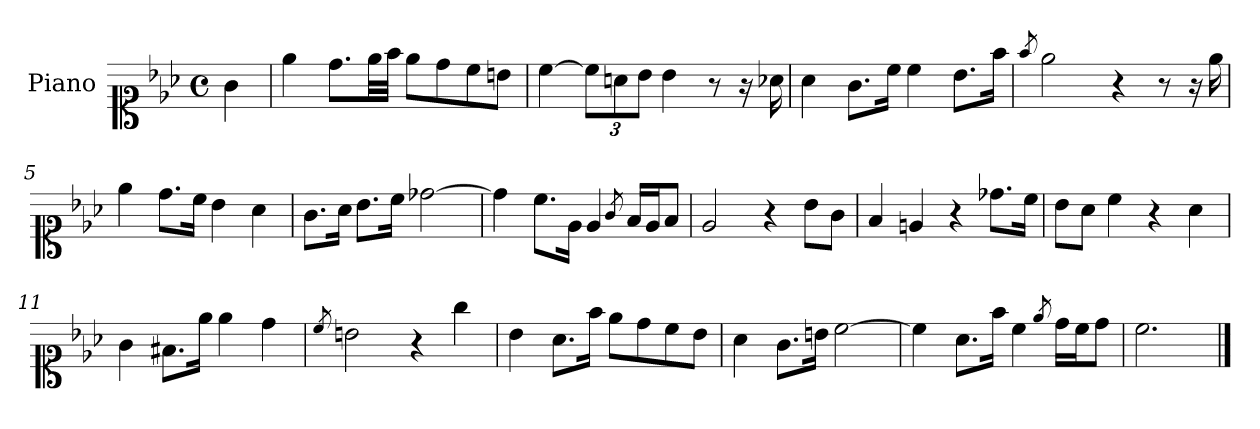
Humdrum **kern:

**kern
*part1
*staff1
*I"Piano
*I'Pno.
*clefC1
*k[b-e-a-]
*M4/4
*met(c)
=
4g\
=1
4ee-\
8.dd\L
32ee-\LL
32ff\JJJ
8ee-\L
8dd\
8cc\
8bn\J
=2
[4cc\
*Xbrackettup
12cc\L]
12an\
12b-\J
4b-\
8r
16r
16a-X\
=3
4a-\
8.g\L
16cc\Jk
4cc\
8.b-\L
16ff\Jk
=4
8qff/
2ee-\
4r
8r
16r
16ee-\
=5
4ee-\
8.dd\L
16cc\Jk
4b-\
4a-\
!!LO:LB:g=z
=6
8.g\L
16a-\Jk
8.b-\L
16cc\Jk
[2dd-X\
=7
4dd-\]
8.cc\L
16e-\Jk
4e-/
8qg/
16f/LL
16e-/J
8f/J
=8
2e-/
4r
8b-\L
8g\J
=9
4f/
4en/
4r
8.dd-X\L
16cc\Jk
=10
8b-\L
8a-\J
4cc\
4r
4a-\
=11
4g\
8.f#X\L
16ee-\Jk
4ee-\
4dd\
!!LO:LB:g=z
=12
8qcc/
2bn\
4r
4gg\
=13
4b-\
8.a-\L
16ff\Jk
8ee-\L
8dd\
8cc\
8b-\J
=14
4a-\
8.g\L
16bn\Jk
[2cc\
=15
4cc\]
8.a-\L
16ff\Jk
4cc\
8qee-/
16dd\LL
16cc\J
8dd\J
=16
2.cc\
==
*-
